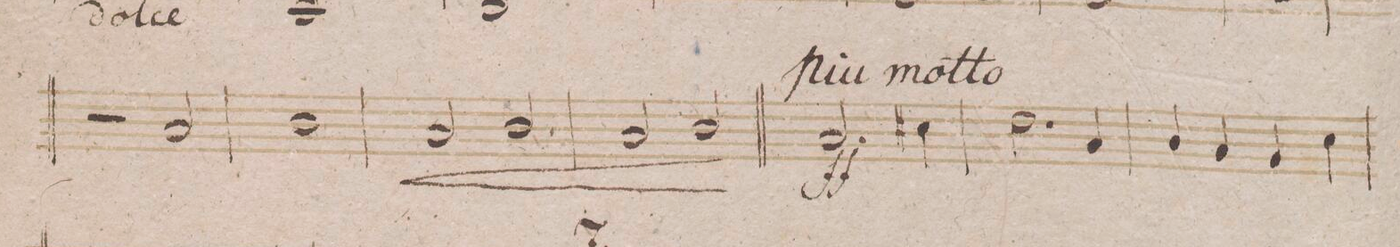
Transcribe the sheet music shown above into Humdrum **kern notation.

**kern	**dynam
*I"Oboe 2do	*
*clefG2	*
*k[b-]	*
*met(c)	*
*M4/4	*
2r	.
2a/	.
=157	=157
1b-	.
=158	=158
2a/	<
2b-/	.
=159	=159
2a/	.
2b-/	[[
=160||	=160||
2.a/	ff
4cc#X\	.
=161	=161
2.dd\	.
4a/	.
=162	=162
4b-/	.
4a/	.
4g/	.
4cc\	.
=163	=163
*-	*-
